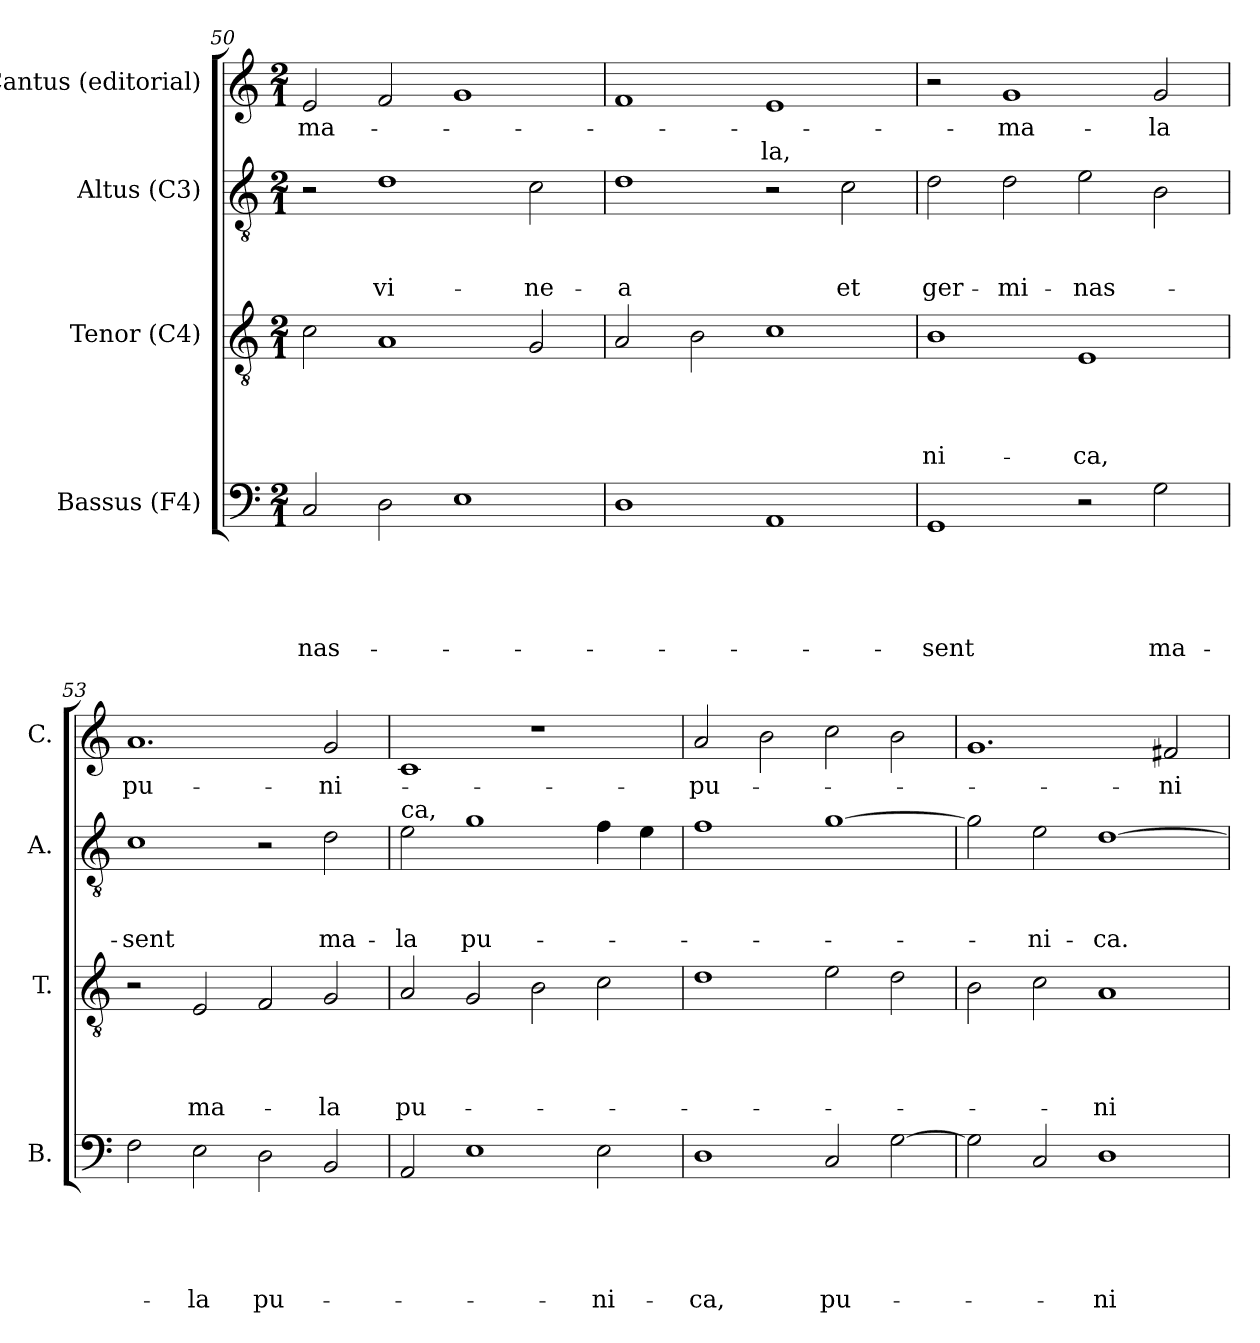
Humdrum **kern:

**kern	**text	**text	**text	**text	**text	**kern	**text	**text	**text	**text	**kern	**text	**text	**text	**kern	**text	**text
*part4	*part4	*part4	*part4	*part4	*part4	*part3	*part3	*part3	*part3	*part3	*part2	*part2	*part2	*part2	*part1	*part1	*part1
*staff4	*staff4	*staff4	*staff4	*staff4	*staff4	*staff3	*staff3	*staff3	*staff3	*staff3	*staff2	*staff2	*staff2	*staff2	*staff1	*staff1	*staff1
*I"Bassus (F4)	*	*	*	*	*	*I"Tenor (C4)	*	*	*	*	*I"Altus (C3)	*	*	*	*I"Cantus (editorial)	*	*
*I'B.	*	*	*	*	*	*I'T.	*	*	*	*	*I'A.	*	*	*	*I'C.	*	*
*clefF4	*	*	*	*	*	*clefGv2	*	*	*	*	*clefGv2	*	*	*	*clefG2	*	*
*k[]	*	*	*	*	*	*k[]	*	*	*	*	*k[]	*	*	*	*k[]	*	*
*C:	*	*	*	*	*	*C:	*	*	*	*	*C:	*	*	*	*C:	*	*
*M2/1	*	*	*	*	*	*M2/1	*	*	*	*	*M2/1	*	*	*	*M2/1	*	*
=50	=50	=50	=50	=50	=50	=50	=50	=50	=50	=50	=50	=50	=50	=50	=50	=50	=50
!	!	!	!	!	!LO:LY:b	!	!	!	!	!	!	!	!	!	!	!LO:LY:b	!
2C/	.	.	.	.	-nas-	2c\	.	.	.	.	2r	.	.	.	2e/	ma-	.
!	!	!	!	!	!	!	!	!	!	!	!	!	!	!LO:LY:b	!	!	!
2D\	.	.	.	.	.	1A	.	.	.	.	1d	.	.	vi-	2f/	.	.
1E	.	.	.	.	.	.	.	.	.	.	.	.	.	.	1g	.	.
!	!	!	!	!	!	!	!	!	!	!	!	!	!	!LO:LY:b	!	!	!
.	.	.	.	.	.	2G/	.	.	.	.	2c\	.	.	-ne-	.	.	.
!!LO:LB:g=z
=51	=51	=51	=51	=51	=51	=51	=51	=51	=51	=51	=51	=51	=51	=51	=51	=51	=51
!	!	!	!	!	!	!	!	!	!	!	!	!	!	!LO:LY:b:rj	!	!	!
1D	.	.	.	.	.	2A/	.	.	.	.	1d	.	.	-a	1f	.	.
.	.	.	.	.	.	2B\	.	.	.	.	.	.	.	.	.	.	.
!	!	!	!	!	!	!	!	!	!	!	!	!	!	!	!	!	!LO:LY:b
1AA	.	.	.	.	.	1c	.	.	.	.	2r	.	.	.	1e	.	-la,
!	!	!	!	!	!	!	!	!	!	!	!	!	!	!LO:LY:b	!	!	!
.	.	.	.	.	.	.	.	.	.	.	2c\	.	.	et	.	.	.
=52	=52	=52	=52	=52	=52	=52	=52	=52	=52	=52	=52	=52	=52	=52	=52	=52	=52
!	!	!	!	!	!LO:LY:b	!	!	!	!	!LO:LY:b	!	!	!	!LO:LY:b	!	!	!
1GG	.	.	.	.	-sent	1B	.	.	.	-ni-	2d\	.	.	ger-	2r	.	.
!	!	!	!	!	!	!	!	!	!	!	!	!	!	!LO:LY:b	!	!LO:LY:b	!
.	.	.	.	.	.	.	.	.	.	.	2d\	.	.	-mi-	1g	-ma-	.
!	!	!	!	!	!	!	!	!	!	!LO:LY:b	!	!	!	!LO:LY:b	!	!	!
2r	.	.	.	.	.	1E	.	.	.	-ca,	2e\	.	.	-nas-	.	.	.
!	!	!	!	!	!LO:LY:b	!	!	!	!	!	!	!	!	!	!	!LO:LY:b	!
2G\	.	.	.	.	ma-	.	.	.	.	.	2B\	.	.	.	2g/	-la	.
=53	=53	=53	=53	=53	=53	=53	=53	=53	=53	=53	=53	=53	=53	=53	=53	=53	=53
!	!	!	!	!	!	!	!	!	!	!	!	!	!	!LO:LY:b	!	!LO:LY:b	!
2F\	.	.	.	.	.	2r	.	.	.	.	1c	.	.	-sent	1.a	pu-	.
!	!	!	!	!	!LO:LY:b	!	!	!	!	!LO:LY:b	!	!	!	!	!	!	!
2E\	.	.	.	.	-la	2E/	.	.	.	ma-	.	.	.	.	.	.	.
!	!	!	!	!	!LO:LY:b	!	!	!	!	!	!	!	!	!	!	!	!
2D\	.	.	.	.	pu-	2F/	.	.	.	.	2r	.	.	.	.	.	.
!	!	!	!	!	!	!	!	!	!	!LO:LY:b	!	!	!	!LO:LY:b	!	!LO:LY:b	!
2BB/	.	.	.	.	.	2G/	.	.	.	-la	2d\	.	.	ma-	2g/	-ni-	.
!!LO:LB:g=z
=54	=54	=54	=54	=54	=54	=54	=54	=54	=54	=54	=54	=54	=54	=54	=54	=54	=54
!	!	!	!	!	!	!	!	!	!	!	!LO:TX:a:t=ca,	!	!	!	!	!	!
!	!	!	!	!	!	!	!	!	!	!LO:LY:b	!	!	!	!LO:LY:b	!	!	!
2AA/	.	.	.	.	.	2A/	.	.	.	pu-	2e\	.	.	-la	1c	.	.
!	!	!	!	!	!	!	!	!	!	!	!	!	!	!LO:LY:b	!	!	!
1E	.	.	.	.	.	2G/	.	.	.	.	1g	.	.	pu-	.	.	.
.	.	.	.	.	.	2B\	.	.	.	.	.	.	.	.	1r	.	.
!	!	!	!	!	!LO:LY:b	!	!	!	!	!	!	!	!	!	!	!	!
2E\	.	.	.	.	-ni-	2c\	.	.	.	.	4f\	.	.	.	.	.	.
.	.	.	.	.	.	.	.	.	.	.	4e\	.	.	.	.	.	.
=55	=55	=55	=55	=55	=55	=55	=55	=55	=55	=55	=55	=55	=55	=55	=55	=55	=55
!	!	!	!	!	!LO:LY:b	!	!	!	!	!	!	!	!	!	!	!LO:LY:b	!
1D	.	.	.	.	-ca,	1d	.	.	.	.	1f	.	.	.	2a/	-pu-	.
.	.	.	.	.	.	.	.	.	.	.	.	.	.	.	2b\	.	.
!	!	!	!	!	!LO:LY:b	!	!	!	!	!	!	!	!	!	!	!	!
2C/	.	.	.	.	pu-	2e\	.	.	.	.	[>1g	.	.	.	2cc\	.	.
[>2G\	.	.	.	.	.	2d\	.	.	.	.	.	.	.	.	2b\	.	.
=56	=56	=56	=56	=56	=56	=56	=56	=56	=56	=56	=56	=56	=56	=56	=56	=56	=56
2G\]	.	.	.	.	.	2B\	.	.	.	.	2g\]	.	.	.	1.g	.	.
!	!	!	!	!	!	!	!	!	!	!	!	!	!	!LO:LY:b	!	!	!
2C/	.	.	.	.	.	2c\	.	.	.	.	2e\	.	.	-ni-	.	.	.
!	!	!	!	!	!LO:LY:b	!	!	!	!	!LO:LY:b	!	!	!	!LO:LY:b	!	!	!
1D	.	.	.	.	-ni-	1A	.	.	.	-ni-	[>1d	.	.	-ca.	.	.	.
!	!	!	!	!	!	!	!	!	!	!	!	!	!	!	!	!LO:LY:b	!
.	.	.	.	.	.	.	.	.	.	.	.	.	.	.	2f#X/	-ni-	.
=	=	=	=	=	=	=	=	=	=	=	=	=	=	=	=	=	=
*-	*-	*-	*-	*-	*-	*-	*-	*-	*-	*-	*-	*-	*-	*-	*-	*-	*-
